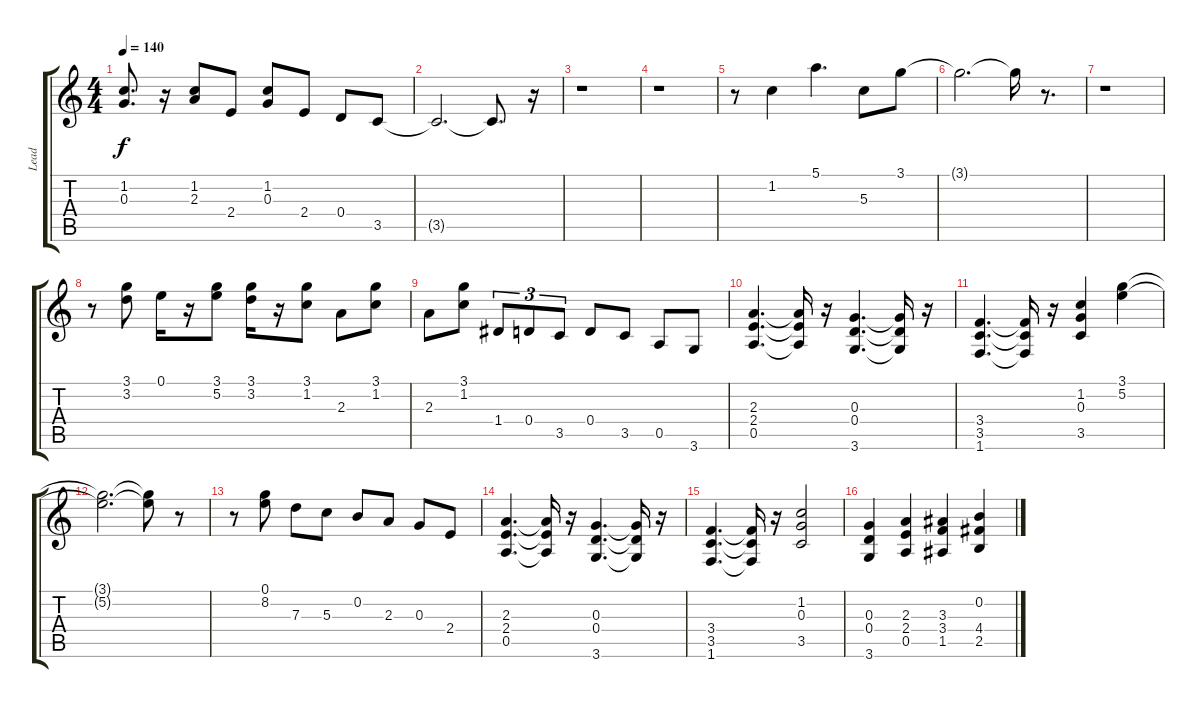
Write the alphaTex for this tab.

\track ("Lead" "Lead") {instrument distortionguitar}
\staff {score tabs}
\tuning (E4 B3 G3 D3 A2 E2) {hide}
\ts (4 4)
\tempo 140
\clef g2
\ks c
(1.2{t} 0.3{t}).8{d dy f} r.16 (1.2 2.3).8 2.4.8 (1.2 0.3).8 2.4.8 0.4.8 3.5.8 |
3.5{t}.2{d} 3.5{t}.8{d} r.16 |
r.1 |
r.1 |
r.8 1.2.4 5.1.4{d} 5.3.8 3.1.8 |
3.1{t}.2{d} 3.1{t}.16 r.8{d} |
r.1 |
r.8 (3.1 3.2).8 0.1.16 r.16 (3.1 5.2).8 (3.1 3.2).16 r.16 (3.1 1.2).8 2.3.8 (3.1 1.2).8 |
2.3.8 (3.1 1.2).8 1.4.8{tu (3 2)} 0.4.8{tu (3 2)} 3.5.8{tu (3 2)} 0.4.8 3.5.8 0.5.8 3.6.8 |
(2.3 2.4 0.5).4{d} (2.3{t} 2.4{t} 0.5{t}).16 r.16 (0.3 0.4 3.6).4{d} (0.3{t} 0.4{t} 3.6{t}).16 r.16 |
(3.4 3.5 1.6).4{d} (3.4{t} 3.5{t} 1.6{t}).16 r.16 (1.2 0.3 3.5).4 (3.1 5.2).4 |
(3.1{t} 5.2{t}).2{d} (3.1{t} 5.2{t}).8 r.8 |
r.8 (0.1 8.2).8 7.3.8 5.3.8 0.2.8 2.3.8 0.3.8 2.4.8 |
(2.3 2.4 0.5).4{d} (2.3{t} 2.4{t} 0.5{t}).16 r.16 (0.3 0.4 3.6).4{d} (0.3{t} 0.4{t} 3.6{t}).16 r.16 |
(3.4 3.5 1.6).4{d} (3.4{t} 3.5{t} 1.6{t}).16 r.16 (1.2 0.3 3.5).2 |
(0.3 0.4 3.6).4 (2.3 2.4 0.5).4 (3.3 3.4 1.5).4 (0.2 4.4 2.5).4
